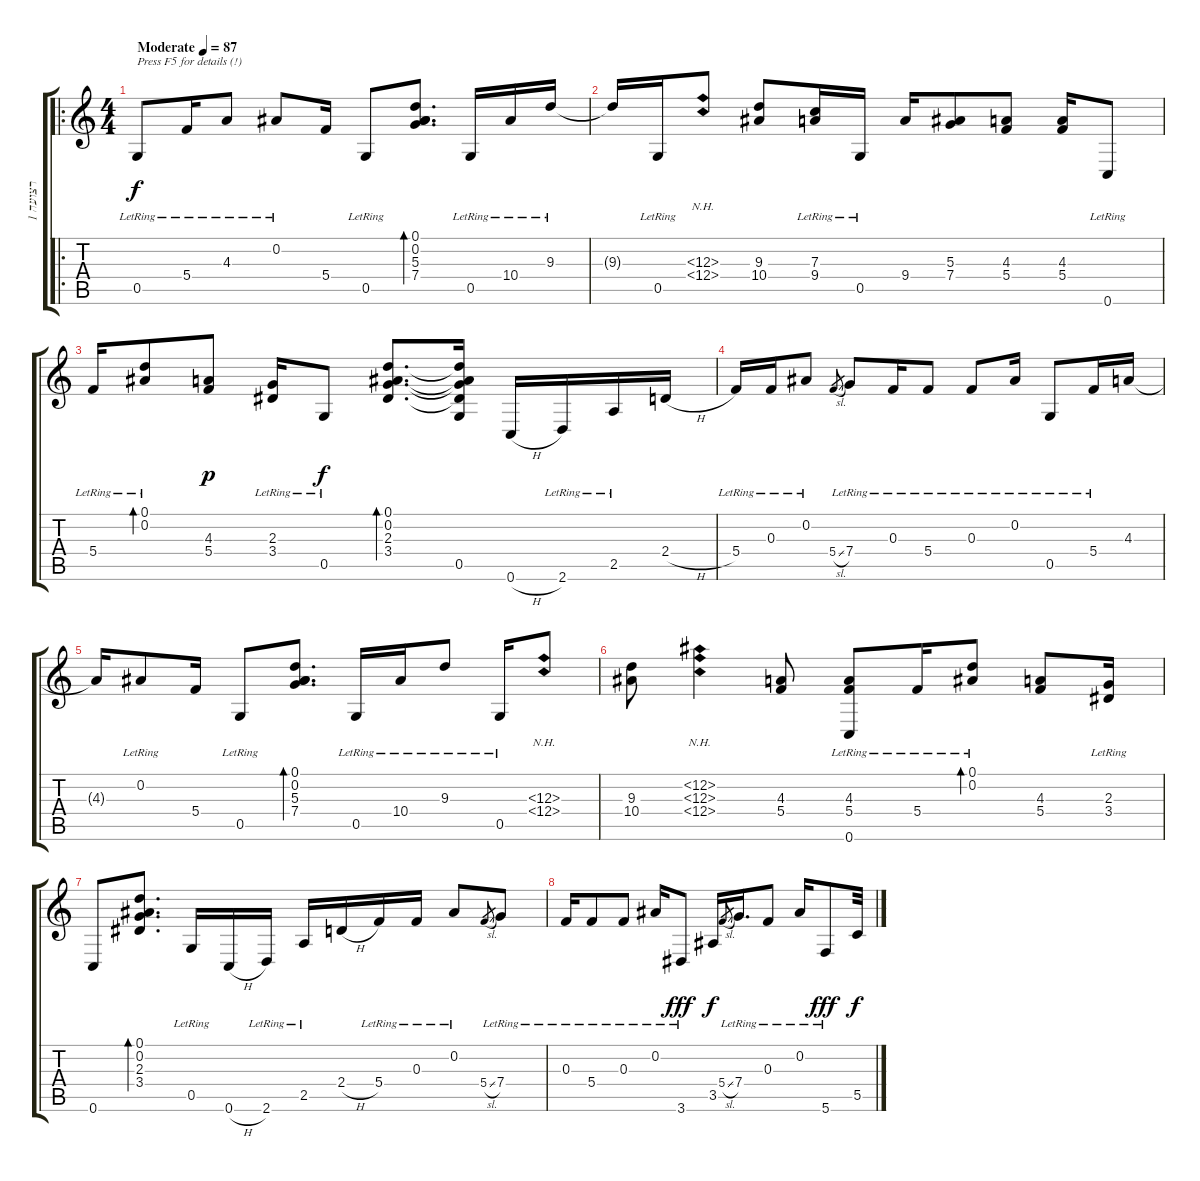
\track ("רצועה 1" "רצועה 1") {instrument acousticguitarsteel}
\staff {score tabs}
\tuning (D4 Bb3 F3 C3 G2 C2) {hide}
\ro
\ts (4 4)
\tempo (87 "Moderate")
\clef g2
\ks c
0.5{lr}.8{txt "Press F5 for details (!)" dy f instrument acousticguitarsteel} 5.4{lr}.16 4.3{lr}.8 0.2{lr}.8 5.4.16 0.5{lr}.8 (0.1 0.2 5.3 7.4).8{d bd 480} 0.5{lr}.16 10.4{lr}.16 9.3{lr}.16 |
9.3{t}.16 0.5{lr}.16 (12.3{nh} 12.4{nh}).8 (9.3 10.4).8 (7.3 9.4{lr}).16 0.5{lr}.16 9.4.16 (5.3 7.4).8 (4.3 5.4).8 (4.3 5.4).16 0.6{lr}.8 |
5.4{lr}.16 (0.1 0.2{lr}).8{bd 480} (4.3 5.4).8{dy p} (2.3{lr} 3.4{lr}).16 0.5{lr}.8{dy f} (0.1 0.2 2.3 3.4).8{d bd 480} (0.1{t} 0.2{t} 2.3{t} 3.4{t} 0.5).16 0.6{h}.16 2.6{lr}.16 2.5{lr}.16 2.4{h}.16 |
5.4{lr}.16 0.3{lr}.16 0.2{lr}.8 5.4{sl}.8{gr} 7.4{lr}.8 0.3{lr}.16 5.4{lr}.8 0.3{lr}.8 0.2{lr}.16 0.5{lr}.8 5.4{lr}.16 4.3.16 |
4.3{t}.16 0.2{lr}.8 5.4.16 0.5{lr}.8 (0.1 0.2 5.3 7.4).8{d bd 480} 0.5{lr}.16 10.4{lr}.16 9.3{lr}.8 0.5{lr}.16 (12.3{nh} 12.4{nh}).8 |
(9.3 10.4).8 (12.2{nh} 12.3{nh} 12.4{nh}).4 (4.3 5.4).8 (4.3{lr} 5.4 0.6{lr}).8 5.4{lr}.16 (0.1{lr} 0.2{lr}).8{bd 480} (4.3 5.4).8 (2.3{lr} 3.4{lr}).16 |
0.6.8 (0.1 0.2 2.3 3.4).8{d bd 480} 0.5{lr}.16 0.6{h}.16 2.6{lr}.16 2.5{lr}.16 2.4{h}.16 5.4{lr}.16 0.3{lr}.16 0.2{lr}.8 5.4{sl}.8{gr} 7.4{lr}.8 |
0.3{lr}.16 5.4{lr}.8 0.3{lr}.8 0.2{lr}.16 3.6{lr}.8{dy fff} 3.5.16{dy f} 5.4{sl}.8{gr} 7.4{lr}.16{d} 0.3{lr}.8 0.2{lr}.16 5.6{lr}.8{dy fff} 5.5.32{dy f}
